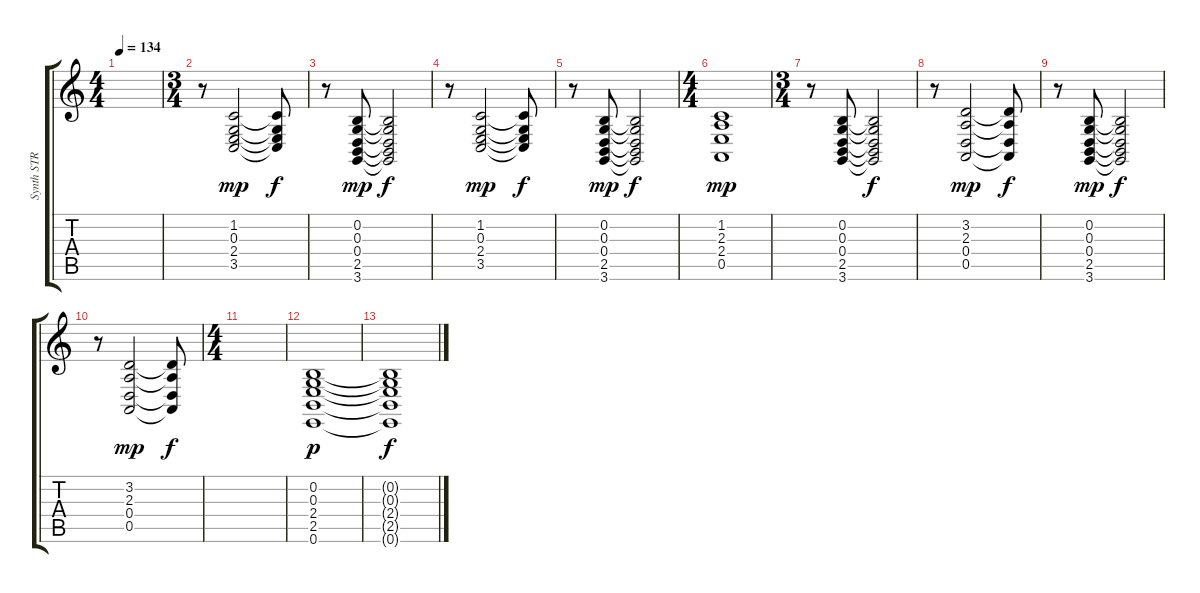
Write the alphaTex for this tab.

\track ("Synth STR" "Synth STR") {instrument stringensemble1}
\staff {score tabs}
\tuning (E4 B3 G3 D3 A2 E2) {hide}
\ts (4 4)
\tempo 134
\clef g2
\ks c
|
\ts (3 4)
r.8 (1.2 0.3 2.4 3.5).2{dy mp} (1.2{t} 0.3{t} 2.4{t} 3.5{t}).8{dy f} |
r.8 (0.2 0.3 0.4 2.5 3.6).8{dy mp} (0.2{t} 0.3{t} 0.4{t} 2.5{t} 3.6{t}).2{dy f} |
r.8 (1.2 0.3 2.4 3.5).2{dy mp} (1.2{t} 0.3{t} 2.4{t} 3.5{t}).8{dy f} |
r.8 (0.2 0.3 0.4 2.5 3.6).8{dy mp} (0.2{t} 0.3{t} 0.4{t} 2.5{t} 3.6{t}).2{dy f} |
\ts (4 4)
(1.2 2.3 2.4 0.5).1{dy mp} |
\ts (3 4)
r.8 (0.2 0.3 0.4 2.5 3.6).8 (0.2{t} 0.3{t} 0.4{t} 2.5{t} 3.6{t}).2{dy f} |
r.8 (3.2 2.3 0.4 0.5).2{dy mp} (3.2{t} 2.3{t} 0.4{t} 0.5{t}).8{dy f} |
r.8 (0.2 0.3 0.4 2.5 3.6).8{dy mp} (0.2{t} 0.3{t} 0.4{t} 2.5{t} 3.6{t}).2{dy f} |
r.8 (3.2 2.3 0.4 0.5).2{dy mp} (3.2{t} 2.3{t} 0.4{t} 0.5{t}).8{dy f} |
\ts (4 4)
|
(0.2 0.3 2.4 2.5 0.6).1{dy p} |
(0.2{t} 0.3{t} 2.4{t} 2.5{t} 0.6{t}).1{dy f}
